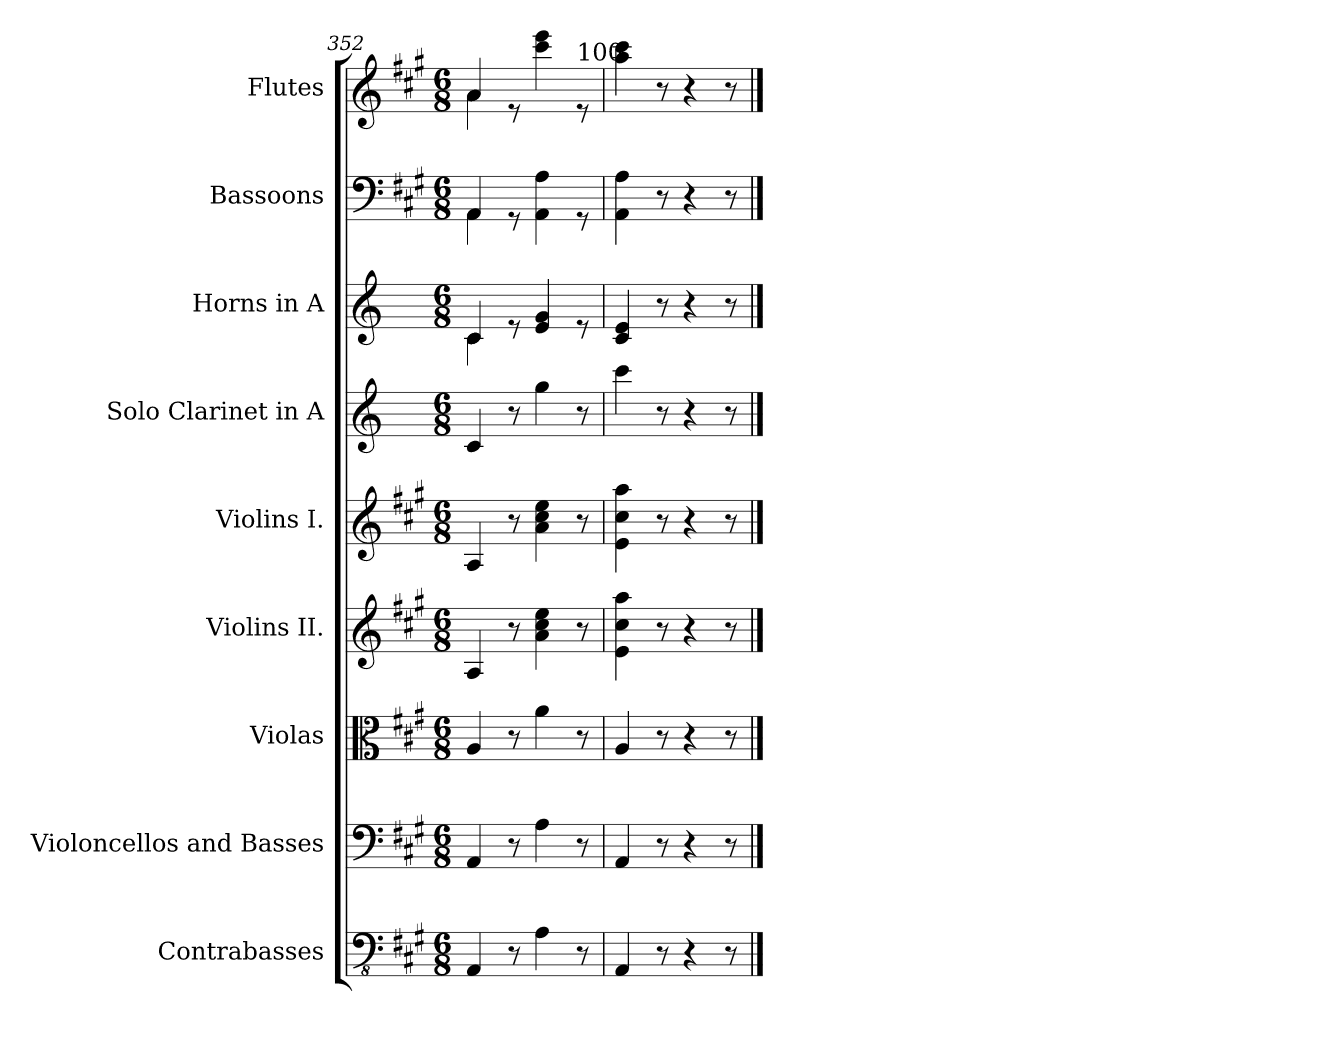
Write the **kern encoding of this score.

**kern	**kern	**kern	**kern	**kern	**kern	**kern	**kern	**kern
*part9	*part8	*part7	*part6	*part5	*part4	*part3	*part2	*part1
*staff9	*staff8	*staff7	*staff6	*staff5	*staff4	*staff3	*staff2	*staff1
*I"Contrabasses	*I"Violoncellos and Basses	*I"Violas	*I"Violins II.	*I"Violins I.	*I"Solo Clarinet in A	*I"Horns in A	*I"Bassoons	*I"Flutes
*I'Cbs.	*I'Bss.	*I'Vlas.	*I'Vlns. II	*I'Vlns. I	*	*	*I'Bsn.	*I'Fl.
*clefFv4	*clefF4	*clefC3	*clefG2	*clefG2	*clefG2	*clefG2	*clefF4	*clefG2
*	*	*	*	*	*ITrd2c3	*ITrd2c3	*	*
*k[f#c#g#]	*k[f#c#g#]	*k[f#c#g#]	*k[f#c#g#]	*k[f#c#g#]	*k[f#c#g#]	*k[f#c#g#]	*k[f#c#g#]	*k[f#c#g#]
*M6/8	*M6/8	*M6/8	*M6/8	*M6/8	*M6/8	*M6/8	*M6/8	*M6/8
=352	=352	=352	=352	=352	=352	=352	=352	=352
*	*	*	*	*	*	*^	*^	*^
4AAA/	4AA/	4A/	4A/	4A/	4A/	4A/	4A\	4AA/	4AA\	4a/	4a\
8r	8r	8r	8r	8r	8r	8re	2ryy	8rGG	2ryy	8re	2ryy
4AA\	4A\	4a\	4a\ 4cc#\ 4ee\	4a\ 4cc#\ 4ee\	4ee\	4c#/ 4e/	.	4AA\ 4A\	.	4ccc#\ 4eee\	.
!	!	!	!	!	!	!	!	!	!	!LO:TX:a:t=100	!
8r	8r	8r	8r	8r	8r	8re	.	8rGG	.	8re	.
*	*	*	*	*	*	*v	*v	*	*	*v	*v
*	*	*	*	*	*	*	*v	*v	*
=353	=353	=353	=353	=353	=353	=353	=353	=353
4AAA/	4AA/	4A/	4e\ 4cc#\ 4aa\	4e\ 4cc#\ 4aa\	4aa\	4A/ 4c#/	4AA\ 4A\	4aa\ 4ccc#\
8r	8r	8r	8r	8r	8r	8r	8r	8r
4r	4r	4r	4r	4r	4r	4r	4r	4r
8r	8r	8r	8r	8r	8r	8r	8r	8r
==	==	==	==	==	==	==	==	==
*-	*-	*-	*-	*-	*-	*-	*-	*-
